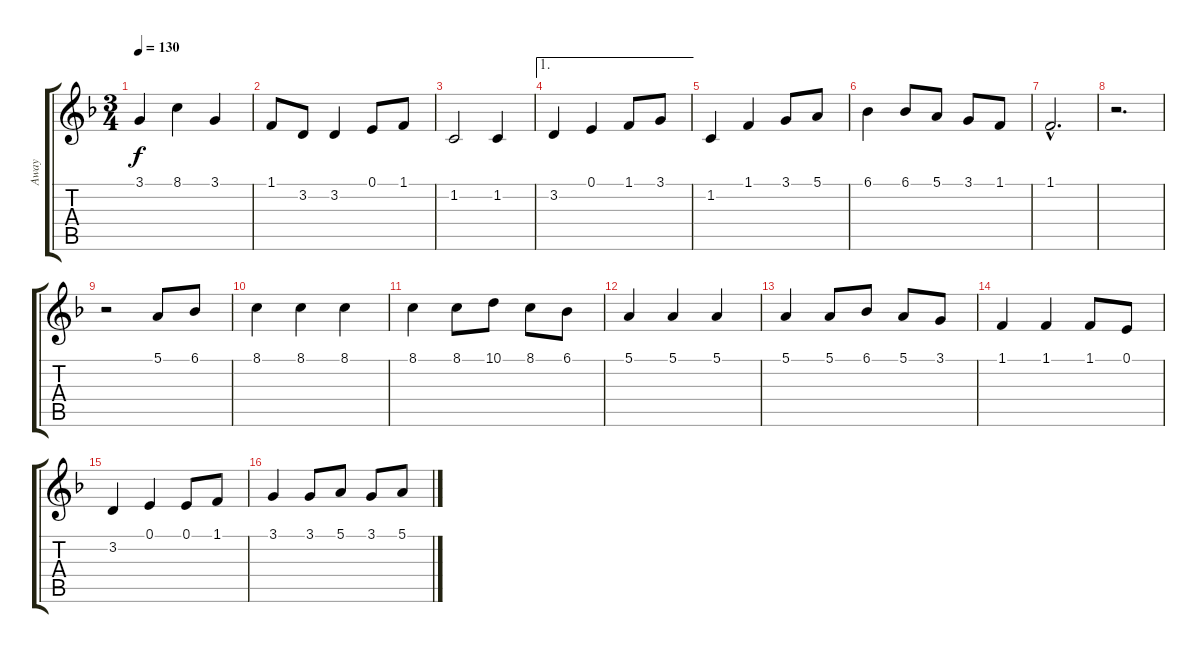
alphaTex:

\track ("Away" "Away") {instrument acousticgrandpiano}
\staff {score tabs}
\tuning (E4 B3 G3 D3 A2 E2) {hide}
\ts (3 4)
\tempo 130
\clef g2
\ks f
3.1.4{dy f} 8.1.4 3.1.4 |
1.1.8 3.2.8 3.2.4 0.1.8 1.1.8 |
1.2.2 1.2.4 |
\ae 1
3.2.4 0.1.4 1.1.8 3.1.8 |
1.2.4 1.1.4 3.1.8 5.1.8 |
6.1.4 6.1.8 5.1.8 3.1.8 1.1.8 |
1.1{hac}.2{d} |
r.2{d} |
r.2 5.1.8 6.1.8 |
8.1.4 8.1.4 8.1.4 |
8.1.4 8.1.8 10.1.8 8.1.8 6.1.8 |
5.1.4 5.1.4 5.1.4 |
5.1.4 5.1.8 6.1.8 5.1.8 3.1.8 |
1.1.4 1.1.4 1.1.8 0.1.8 |
3.2.4 0.1.4 0.1.8 1.1.8 |
3.1.4 3.1.8 5.1.8 3.1.8 5.1.8
